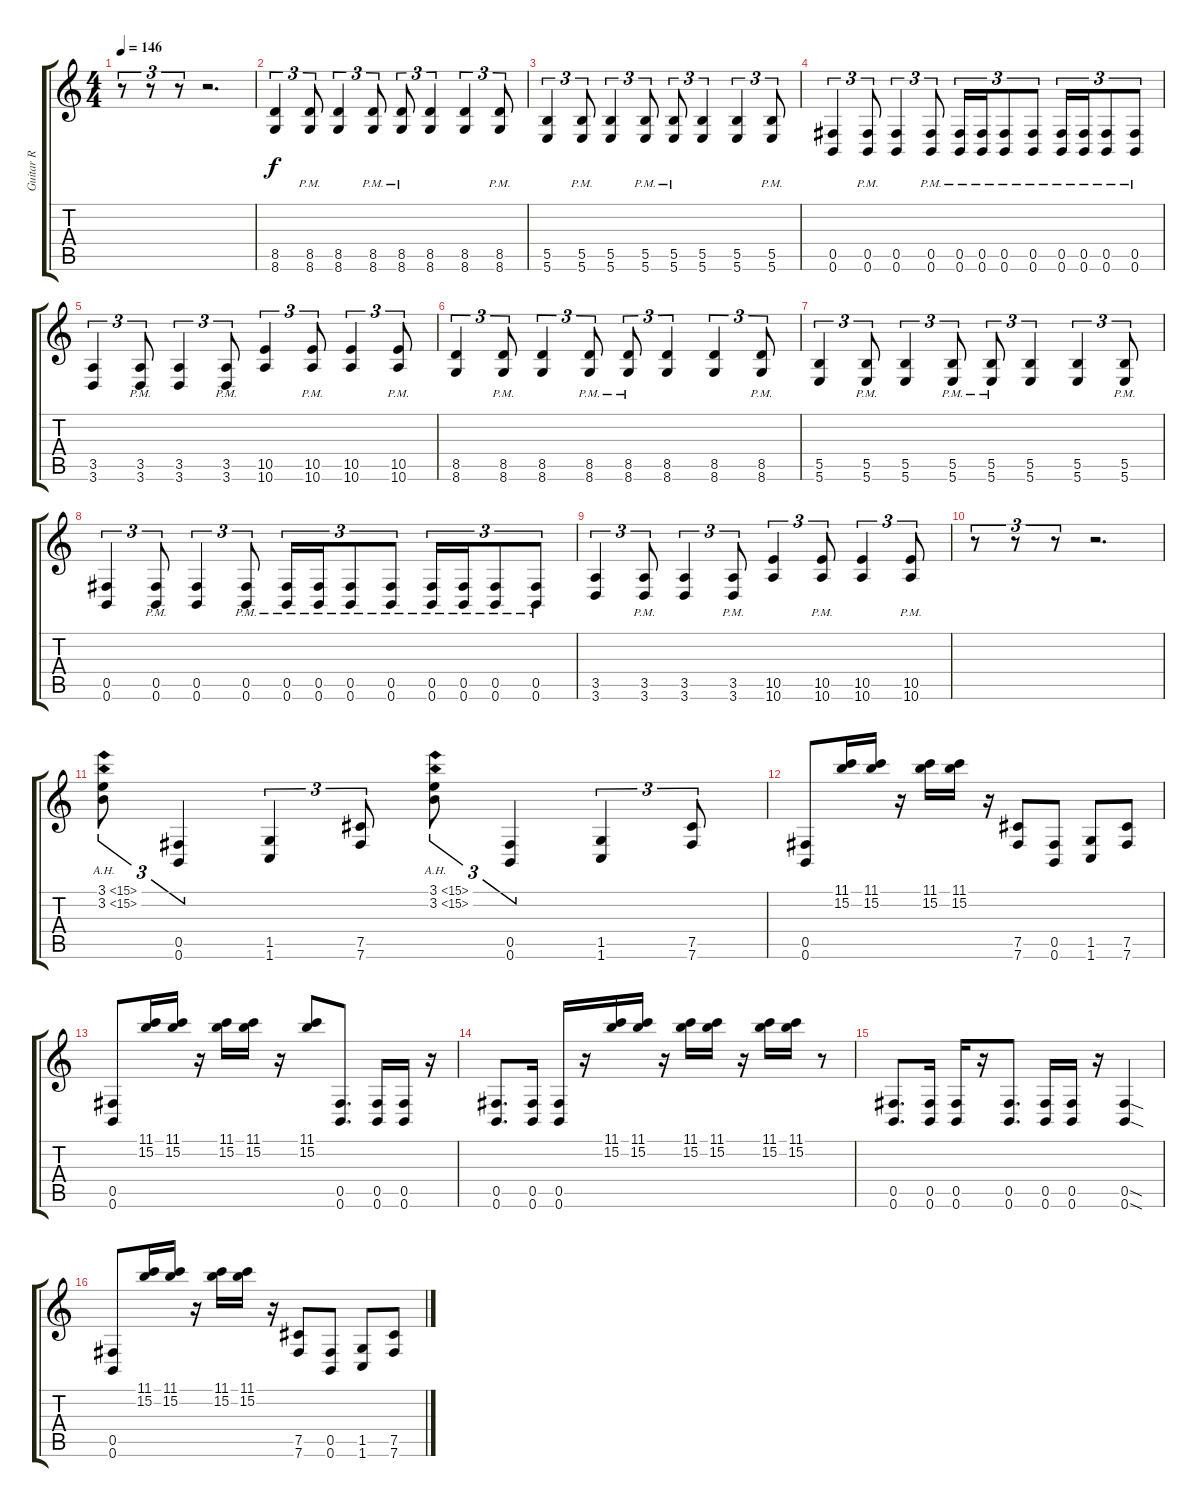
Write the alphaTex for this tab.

\track ("Guitar R" "Guitar R") {instrument distortionguitar}
\staff {score tabs}
\tuning (Db4 Ab3 E3 B2 Gb2 B1) {hide}
\ts (4 4)
\tempo 146
\clef g2
\ks c
r.8{tu (3 2) dy f} r.8{tu (3 2)} r.8{tu (3 2)} r.2{d} |
(8.5 8.6).4{tu (3 2)} (8.5 8.6{pm}).8{tu (3 2)} (8.5 8.6).4{tu (3 2)} (8.5 8.6{pm}).8{tu (3 2)} (8.5{pm} 8.6{pm}).8{tu (3 2)} (8.5 8.6).4{tu (3 2)} (8.5 8.6).4{tu (3 2)} (8.5 8.6{pm}).8{tu (3 2)} |
(5.5 5.6).4{tu (3 2)} (5.5 5.6{pm}).8{tu (3 2)} (5.5 5.6).4{tu (3 2)} (5.5 5.6{pm}).8{tu (3 2)} (5.5 5.6{pm}).8{tu (3 2)} (5.5 5.6).4{tu (3 2)} (5.5 5.6).4{tu (3 2)} (5.5 5.6{pm}).8{tu (3 2)} |
(0.5 0.6).4{tu (3 2)} (0.5 0.6{pm}).8{tu (3 2)} (0.5 0.6).4{tu (3 2)} (0.5 0.6{pm}).8{tu (3 2)} (0.5 0.6{pm}).16{tu (3 2)} (0.5 0.6{pm}).16{tu (3 2)} (0.5 0.6{pm}).8{tu (3 2)} (0.5 0.6{pm}).8{tu (3 2)} (0.5 0.6{pm}).16{tu (3 2)} (0.5 0.6{pm}).16{tu (3 2)} (0.5 0.6{pm}).8{tu (3 2)} (0.5 0.6{pm}).8{tu (3 2)} |
(3.5 3.6).4{tu (3 2)} (3.5{pm} 3.6).8{tu (3 2)} (3.5 3.6).4{tu (3 2)} (3.5{pm} 3.6).8{tu (3 2)} (10.5 10.6).4{tu (3 2)} (10.5{pm} 10.6).8{tu (3 2)} (10.5 10.6).4{tu (3 2)} (10.5{pm} 10.6).8{tu (3 2)} |
(8.5 8.6).4{tu (3 2)} (8.5 8.6{pm}).8{tu (3 2)} (8.5 8.6).4{tu (3 2)} (8.5 8.6{pm}).8{tu (3 2)} (8.5{pm} 8.6{pm}).8{tu (3 2)} (8.5 8.6).4{tu (3 2)} (8.5 8.6).4{tu (3 2)} (8.5 8.6{pm}).8{tu (3 2)} |
(5.5 5.6).4{tu (3 2)} (5.5 5.6{pm}).8{tu (3 2)} (5.5 5.6).4{tu (3 2)} (5.5 5.6{pm}).8{tu (3 2)} (5.5 5.6{pm}).8{tu (3 2)} (5.5 5.6).4{tu (3 2)} (5.5 5.6).4{tu (3 2)} (5.5 5.6{pm}).8{tu (3 2)} |
(0.5 0.6).4{tu (3 2)} (0.5 0.6{pm}).8{tu (3 2)} (0.5 0.6).4{tu (3 2)} (0.5 0.6{pm}).8{tu (3 2)} (0.5 0.6{pm}).16{tu (3 2)} (0.5 0.6{pm}).16{tu (3 2)} (0.5 0.6{pm}).8{tu (3 2)} (0.5 0.6{pm}).8{tu (3 2)} (0.5 0.6{pm}).16{tu (3 2)} (0.5 0.6{pm}).16{tu (3 2)} (0.5 0.6{pm}).8{tu (3 2)} (0.5 0.6{pm}).8{tu (3 2)} |
(3.5 3.6).4{tu (3 2)} (3.5{pm} 3.6).8{tu (3 2)} (3.5 3.6).4{tu (3 2)} (3.5{pm} 3.6).8{tu (3 2)} (10.5 10.6).4{tu (3 2)} (10.5{pm} 10.6).8{tu (3 2)} (10.5 10.6).4{tu (3 2)} (10.5{pm} 10.6).8{tu (3 2)} |
r.8{tu (3 2)} r.8{tu (3 2)} r.8{tu (3 2)} r.2{d} |
(3.1{ah 12} 3.2{ah 12}).8{tu (3 2)} (0.5 0.6).4{tu (3 2)} (1.5 1.6).4{tu (3 2)} (7.5 7.6).8{tu (3 2)} (3.1{ah 12} 3.2{ah 12}).8{tu (3 2)} (0.5 0.6).4{tu (3 2)} (1.5 1.6).4{tu (3 2)} (7.5 7.6).8{tu (3 2)} |
(0.5 0.6).8 (11.1 15.2).16 (11.1 15.2).16 r.16 (11.1 15.2).16 (11.1 15.2).16 r.16 (7.5 7.6).8 (0.5 0.6).8 (1.5 1.6).8 (7.5 7.6).8 |
(0.5 0.6).8 (11.1 15.2).16 (11.1 15.2).16 r.16 (11.1 15.2).16 (11.1 15.2).16 r.16 (11.1 15.2).8 (0.5 0.6).8{d} (0.5 0.6).16 (0.5 0.6).16 r.16 |
(0.5 0.6).8{d} (0.5 0.6).16 (0.5 0.6).16 r.16 (11.1 15.2).16 (11.1 15.2).16 r.16 (11.1 15.2).16 (11.1 15.2).16 r.16 (11.1 15.2).16 (11.1 15.2).16 r.8 |
(0.5 0.6).8{d} (0.5 0.6).16 (0.5 0.6).16 r.16 (0.5 0.6).8{d} (0.5 0.6).16 (0.5 0.6).16 r.16 (0.5{sod} 0.6{sod}).4 |
(0.5 0.6).8 (11.1 15.2).16 (11.1 15.2).16 r.16 (11.1 15.2).16 (11.1 15.2).16 r.16 (7.5 7.6).8 (0.5 0.6).8 (1.5 1.6).8 (7.5 7.6).8
